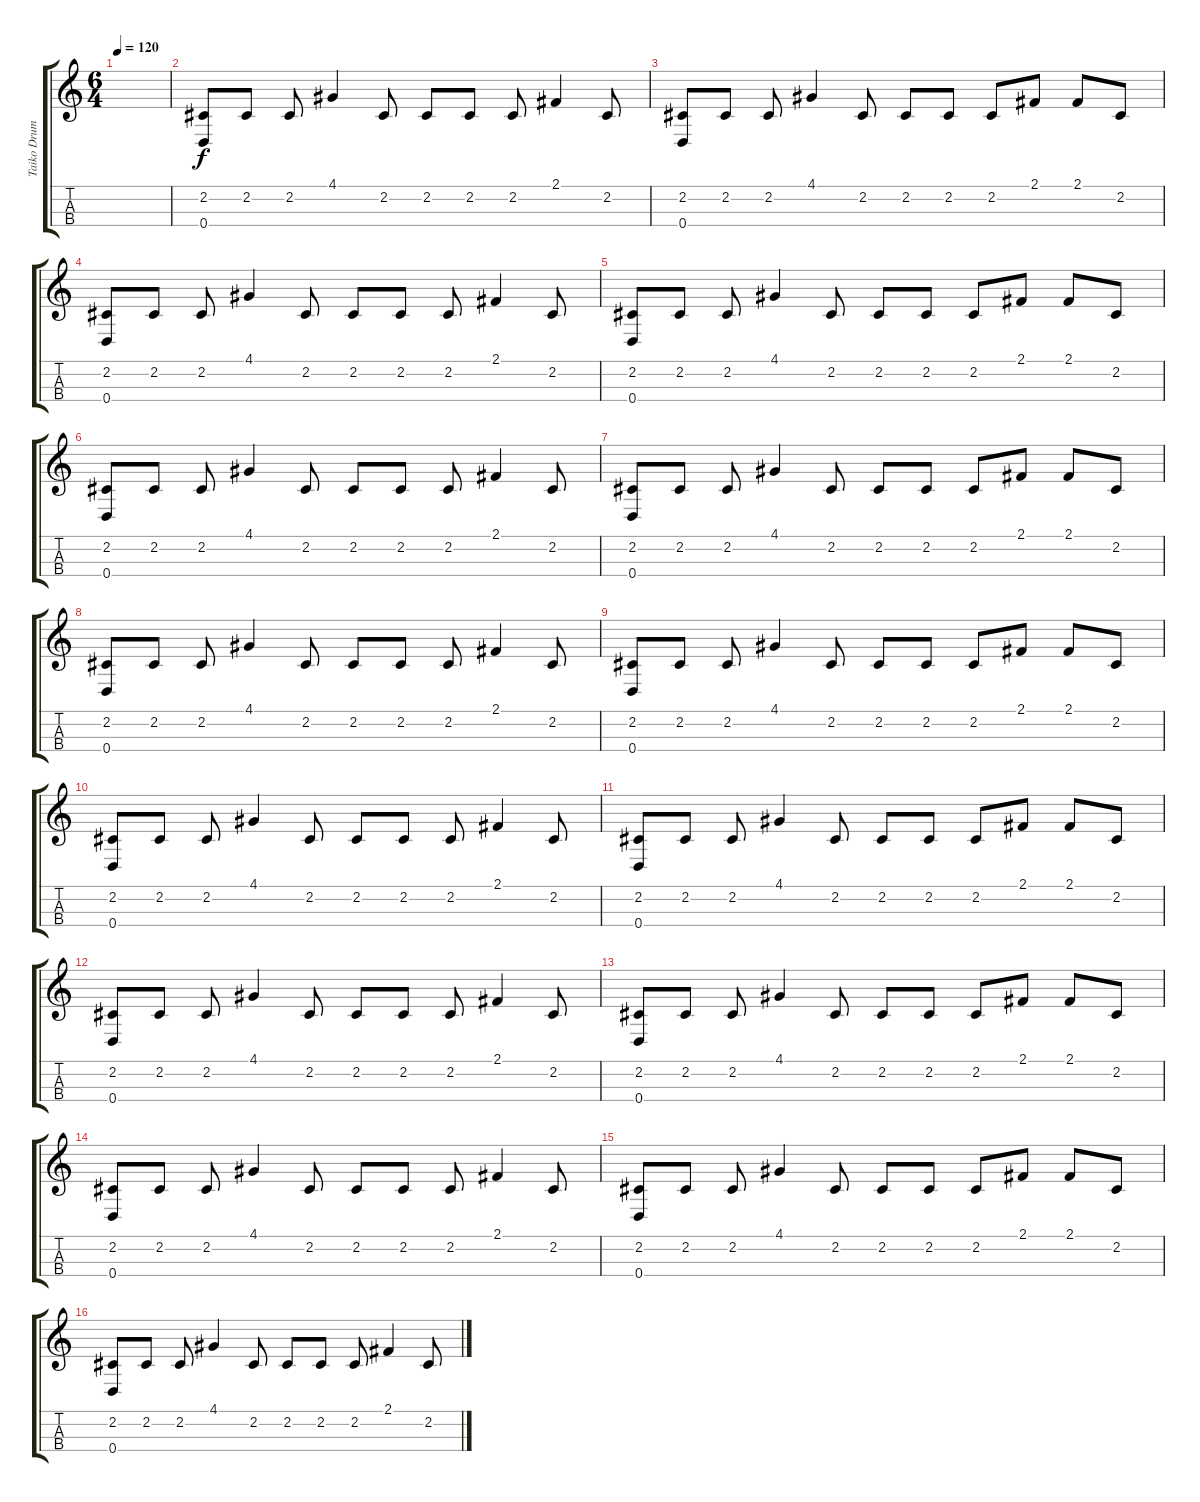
\track ("Taiko Drums" "Taiko Drum") {instrument taikodrum}
\staff {score tabs}
\tuning (E4 B3 G3 D3) {hide}
\ts (6 4)
\tempo 120
\clef g2
\ks c
|
(2.2 0.4).8 2.2.8 2.2.8 4.1.4 2.2.8 2.2.8 2.2.8 2.2.8 2.1.4 2.2.8 |
(2.2 0.4).8 2.2.8 2.2.8 4.1.4 2.2.8 2.2.8 2.2.8 2.2.8 2.1.8 2.1.8 2.2.8 |
(2.2 0.4).8 2.2.8 2.2.8 4.1.4 2.2.8 2.2.8 2.2.8 2.2.8 2.1.4 2.2.8 |
(2.2 0.4).8 2.2.8 2.2.8 4.1.4 2.2.8 2.2.8 2.2.8 2.2.8 2.1.8 2.1.8 2.2.8 |
(2.2 0.4).8 2.2.8 2.2.8 4.1.4 2.2.8 2.2.8 2.2.8 2.2.8 2.1.4 2.2.8 |
(2.2 0.4).8 2.2.8 2.2.8 4.1.4 2.2.8 2.2.8 2.2.8 2.2.8 2.1.8 2.1.8 2.2.8 |
(2.2 0.4).8 2.2.8 2.2.8 4.1.4 2.2.8 2.2.8 2.2.8 2.2.8 2.1.4 2.2.8 |
(2.2 0.4).8 2.2.8 2.2.8 4.1.4 2.2.8 2.2.8 2.2.8 2.2.8 2.1.8 2.1.8 2.2.8 |
(2.2 0.4).8 2.2.8 2.2.8 4.1.4 2.2.8 2.2.8 2.2.8 2.2.8 2.1.4 2.2.8 |
(2.2 0.4).8 2.2.8 2.2.8 4.1.4 2.2.8 2.2.8 2.2.8 2.2.8 2.1.8 2.1.8 2.2.8 |
(2.2 0.4).8 2.2.8 2.2.8 4.1.4 2.2.8 2.2.8 2.2.8 2.2.8 2.1.4 2.2.8 |
(2.2 0.4).8 2.2.8 2.2.8 4.1.4 2.2.8 2.2.8 2.2.8 2.2.8 2.1.8 2.1.8 2.2.8 |
(2.2 0.4).8 2.2.8 2.2.8 4.1.4 2.2.8 2.2.8 2.2.8 2.2.8 2.1.4 2.2.8 |
(2.2 0.4).8 2.2.8 2.2.8 4.1.4 2.2.8 2.2.8 2.2.8 2.2.8 2.1.8 2.1.8 2.2.8 |
(2.2 0.4).8 2.2.8 2.2.8 4.1.4 2.2.8 2.2.8 2.2.8 2.2.8 2.1.4 2.2.8
